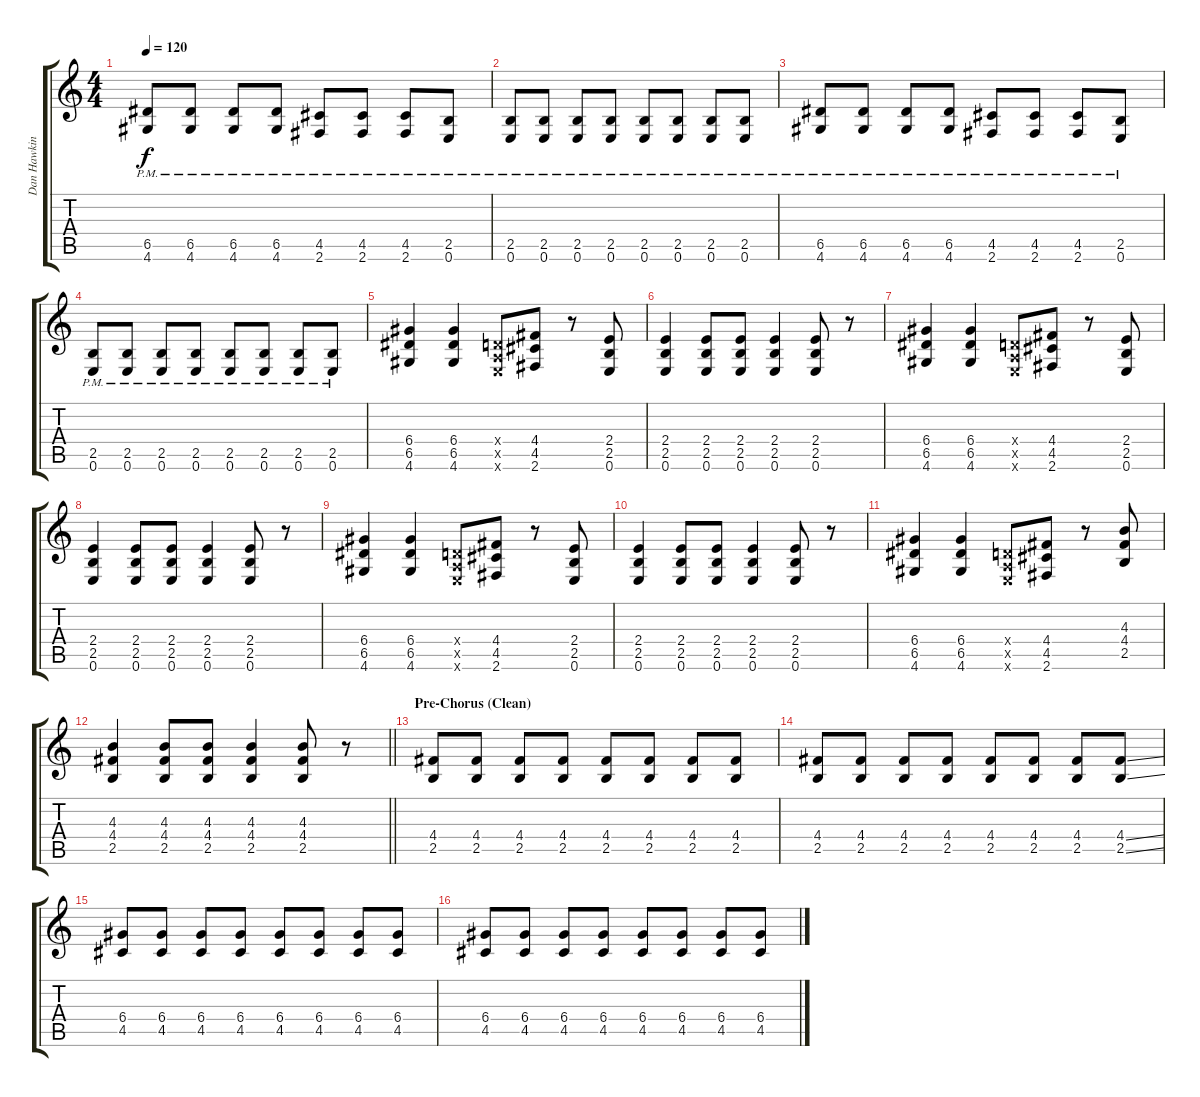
\track ("Dan Hawkins: Lead Guitar" "Dan Hawkin") {instrument distortionguitar}
\staff {score tabs}
\tuning (E4 B3 G3 D3 A2 E2) {hide}
\ts (4 4)
\tempo 120
\clef g2
\ks c
(6.5{pm} 4.6{pm}).8{dy f} (6.5{pm} 4.6{pm}).8 (6.5{pm} 4.6{pm}).8 (6.5{pm} 4.6{pm}).8 (4.5{pm} 2.6{pm}).8 (4.5{pm} 2.6{pm}).8 (4.5{pm} 2.6{pm}).8 (2.5{pm} 0.6{pm}).8 |
(2.5{pm} 0.6{pm}).8 (2.5{pm} 0.6{pm}).8 (2.5{pm} 0.6{pm}).8 (2.5{pm} 0.6{pm}).8 (2.5{pm} 0.6{pm}).8 (2.5{pm} 0.6{pm}).8 (2.5{pm} 0.6{pm}).8 (2.5{pm} 0.6{pm}).8 |
(6.5{pm} 4.6{pm}).8 (6.5{pm} 4.6{pm}).8 (6.5{pm} 4.6{pm}).8 (6.5{pm} 4.6{pm}).8 (4.5{pm} 2.6{pm}).8 (4.5{pm} 2.6{pm}).8 (4.5{pm} 2.6{pm}).8 (2.5{pm} 0.6{pm}).8 |
(2.5{pm} 0.6{pm}).8 (2.5{pm} 0.6{pm}).8 (2.5{pm} 0.6{pm}).8 (2.5{pm} 0.6{pm}).8 (2.5{pm} 0.6{pm}).8 (2.5{pm} 0.6{pm}).8 (2.5{pm} 0.6{pm}).8 (2.5{pm} 0.6{pm}).8 |
(6.4 6.5 4.6).4 (6.4 6.5 4.6).4 (0.4{x} 0.5{x} 0.6{x}).8 (4.4 4.5 2.6).8 r.8 (2.4 2.5 0.6).8 |
(2.4 2.5 0.6).4 (2.4 2.5 0.6).8 (2.4 2.5 0.6).8 (2.4 2.5 0.6).4 (2.4 2.5 0.6).8 r.8 |
(6.4 6.5 4.6).4 (6.4 6.5 4.6).4 (0.4{x} 0.5{x} 0.6{x}).8 (4.4 4.5 2.6).8 r.8 (2.4 2.5 0.6).8 |
(2.4 2.5 0.6).4 (2.4 2.5 0.6).8 (2.4 2.5 0.6).8 (2.4 2.5 0.6).4 (2.4 2.5 0.6).8 r.8 |
(6.4 6.5 4.6).4 (6.4 6.5 4.6).4 (0.4{x} 0.5{x} 0.6{x}).8 (4.4 4.5 2.6).8 r.8 (2.4 2.5 0.6).8 |
(2.4 2.5 0.6).4 (2.4 2.5 0.6).8 (2.4 2.5 0.6).8 (2.4 2.5 0.6).4 (2.4 2.5 0.6).8 r.8 |
(6.4 6.5 4.6).4 (6.4 6.5 4.6).4 (0.4{x} 0.5{x} 0.6{x}).8 (4.4 4.5 2.6).8 r.8 (4.3 4.4 2.5).8 |
\barLineRight lightlight
(4.3 4.4 2.5).4 (4.3 4.4 2.5).8 (4.3 4.4 2.5).8 (4.3 4.4 2.5).4 (4.3 4.4 2.5).8 r.8 |
\section ("" "Pre-Chorus (Clean)")
(4.4 2.5).8 (4.4 2.5).8 (4.4 2.5).8 (4.4 2.5).8 (4.4 2.5).8 (4.4 2.5).8 (4.4 2.5).8 (4.4 2.5).8 |
(4.4 2.5).8 (4.4 2.5).8 (4.4 2.5).8 (4.4 2.5).8 (4.4 2.5).8 (4.4 2.5).8 (4.4 2.5).8 (4.4{ss} 2.5{ss}).8 |
(6.4 4.5).8 (6.4 4.5).8 (6.4 4.5).8 (6.4 4.5).8 (6.4 4.5).8 (6.4 4.5).8 (6.4 4.5).8 (6.4 4.5).8 |
(6.4 4.5).8 (6.4 4.5).8 (6.4 4.5).8 (6.4 4.5).8 (6.4 4.5).8 (6.4 4.5).8 (6.4 4.5).8 (6.4 4.5).8
